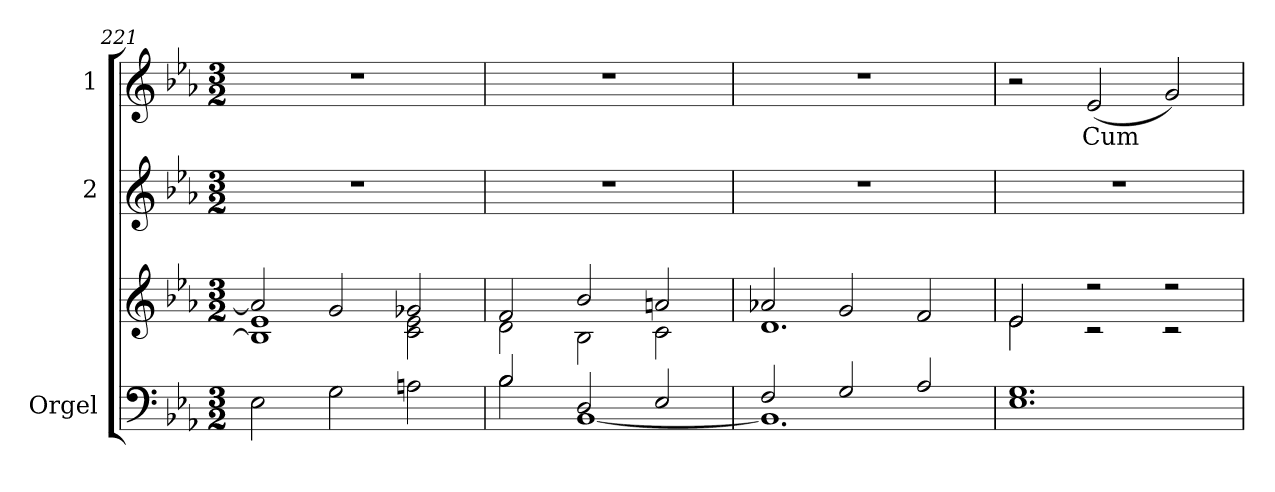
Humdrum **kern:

**kern	**kern	**kern	**kern	**text
*part3	*part3	*part2	*part1	*part1
*staff4	*staff3	*staff2	*staff1	*staff1
*I"Orgel	*	*I"2	*I"1	*
*I'Org.	*	*	*	*
*clefF4	*clefG2	*clefG2	*clefG2	*
*k[b-e-a-]	*k[b-e-a-]	*k[b-e-a-]	*k[b-e-a-]	*
*E-:	*E-:	*E-:	*E-:	*
*M3/2	*M3/2	*M3/2	*M3/2	*
=221	=221	=221	=221	=221
*	*^	*	*	*
2E-\	2a-/]	1B-] 1e-	1.r	1.r	.
2G\	2g/	.	.	.	.
2An\	2g-X/	2c\ 2e-\	.	.	.
=222	=222	=222	=222	=222	=222
*^	*	*	*	*	*
2B-/	2B-\	2f/	2d\	1.r	1.r	.
2D/	[<1BB-	2b-/	2B-\	.	.	.
2E-/	.	2an/	2c\	.	.	.
=223	=223	=223	=223	=223	=223	=223
2F/	1.BB-]	2a-X/	1.d	1.r	1.r	.
2G/	.	2g/	.	.	.	.
2A-/	.	2f/	.	.	.	.
=224	=224	=224	=224	=224	=224	=224
1.G	1.E-	2e-/	2e-\	1.r	2r	.
!	!	!	!	!	!	!LO:LY:b
.	.	2r	2r	.	(<2e-/	Cum
.	.	2r	2r	.	2g/)	.
*v	*v	*	*	*	*	*
*	*v	*v	*	*	*
=	=	=	=	=
*-	*-	*-	*-	*-
